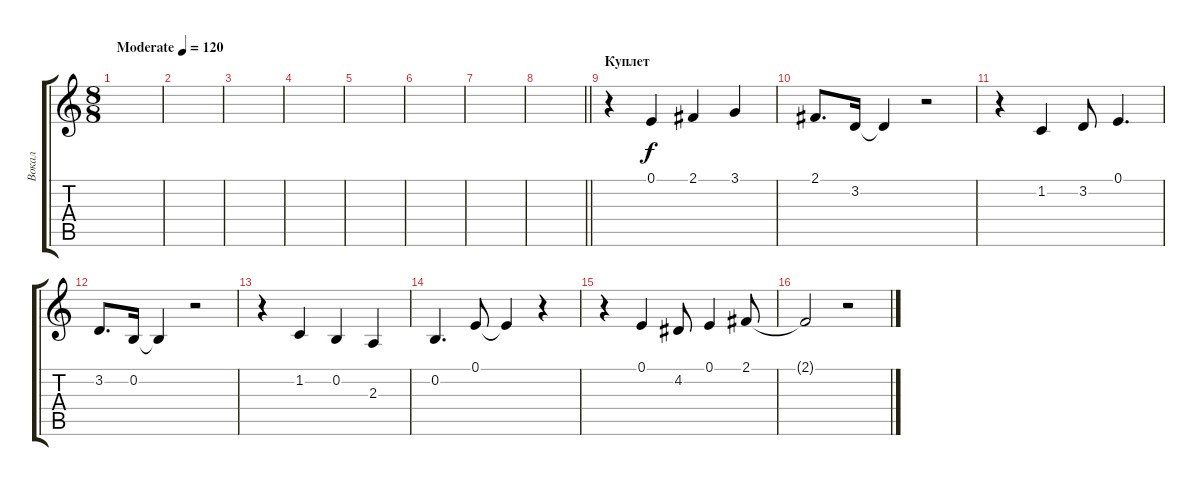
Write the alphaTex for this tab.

\track ("Вокал" "Вокал") {instrument flute}
\staff {score tabs}
\tuning (E4 B3 G3 D3 A2 E2) {hide}
\ts (8 8)
\tempo (120 "Moderate")
\clef g2
\ks c
|
|
|
|
|
|
|
\barLineRight lightlight
|
\section ("" "Куплет")
r.4 0.1.4 2.1.4 3.1.4 |
2.1.8{d} 3.2.16 3.2{t}.4 r.2 |
r.4 1.2.4 3.2.8 0.1.4{d} |
3.2.8{d} 0.2.16 0.2{t}.4 r.2 |
r.4 1.2.4 0.2.4 2.3.4 |
0.2.4{d} 0.1.8 0.1{t}.4 r.4 |
r.4 0.1.4 4.2.8 0.1.4 2.1.8 |
2.1{t}.2 r.2
